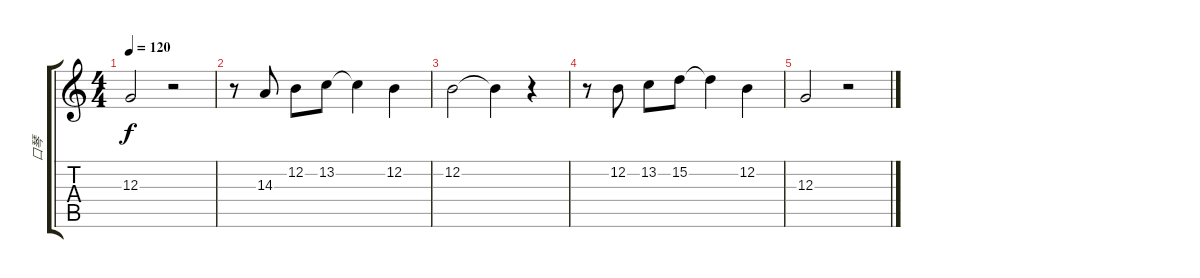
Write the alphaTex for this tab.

\track ("口琴" "口琴") {instrument harmonica}
\staff {score tabs}
\tuning (E4 B3 G3 D3 A2 E2) {hide}
\ts (4 4)
\tempo 120
\clef g2
\ks c
12.3.2{dy f} r.2 |
r.8 14.3.8 12.2.8 13.2.8 13.2{t}.4 12.2.4 |
12.2.2 12.2{t}.4 r.4 |
r.8 12.2.8 13.2.8 15.2.8 15.2{t}.4 12.2.4 |
12.3.2 r.2
